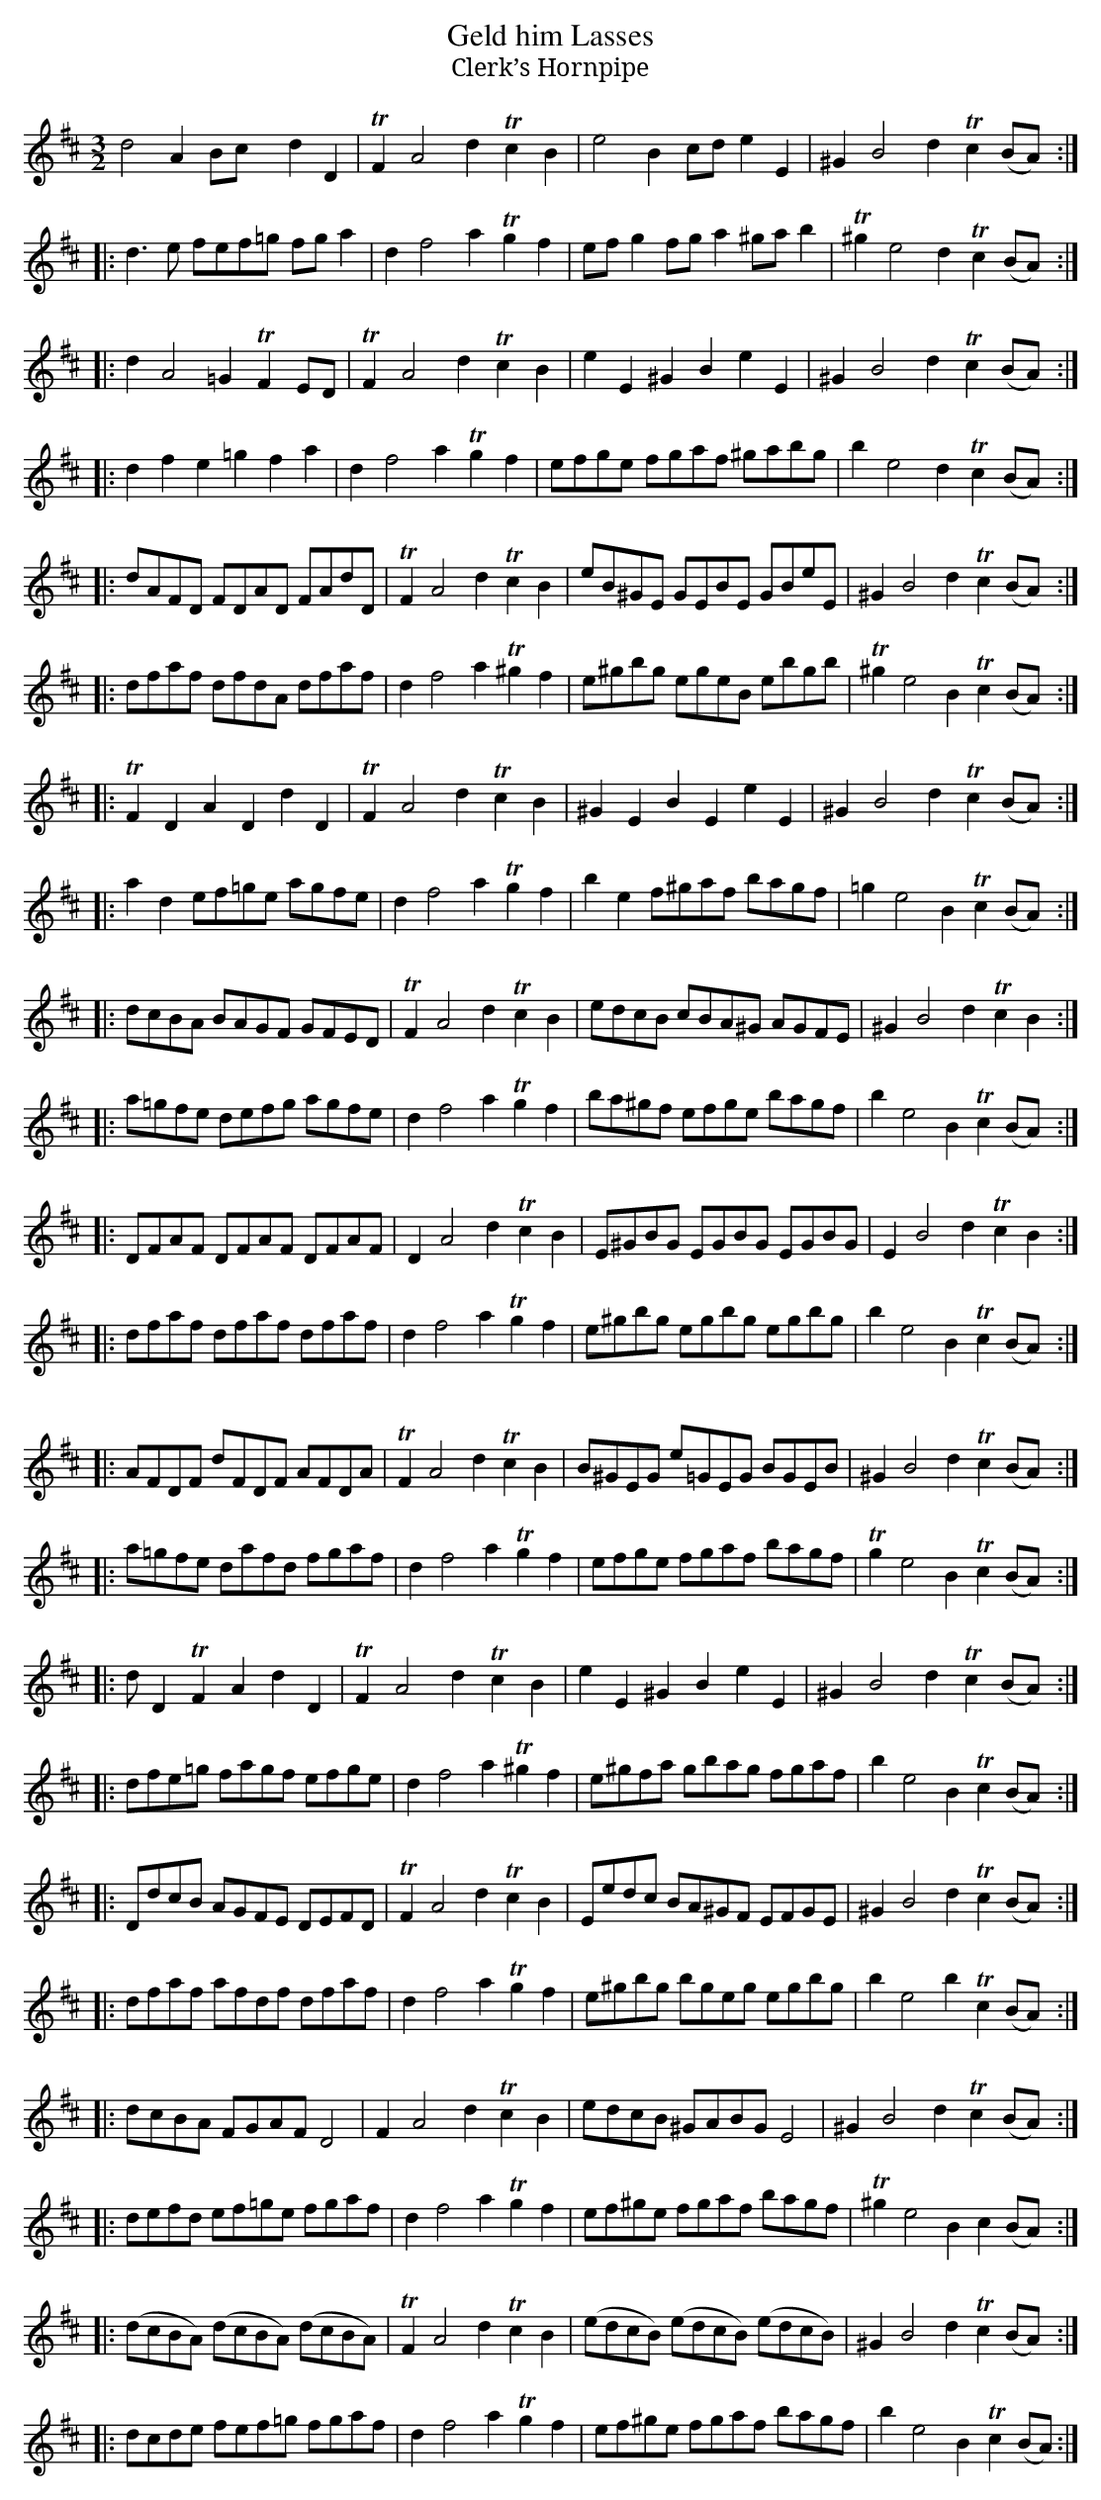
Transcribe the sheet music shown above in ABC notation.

X:1
T:Geld him Lasses
T:Clerk’s Hornpipe
M:3/2
L:1/8
K:D
d4 A2 Bcx d2D2|TF2A4 d2Tc2B2|e4 B2 cd e2E2|^G2B4 d2 Tc2 (BA):|
|:d3e fef=g fg a2|d2f4 a2Tg2f2|ef g2 fg a2 ^ga b2|T^g2e4 d2 Tc2 (BA):|
|:d2A4 =G2TF2 ED|TF2A4 d2 Tc2B2|e2E2^G2 B2e2E2|^G2B4 d2 Tc2(BA):|
|:d2f2 e2=g2f2a2|d2f4 a2Tg2f2|efge fgaf ^gabg|b2e4 d2 Tc2 (BA):|
|:dAFD FDAD FAdD|TF2A4 d2 Tc2B2|eB^GE GEBE GBeE|^G2B4 d2 Tc2(BA):|
|:dfaf dfdA dfaf |d2f4 a2 T^g2f2|e^gbg egeB ebgb |T^g2 e4 B2 Tc2 (BA):|
|:TF2D2A2D2d2D2|TF2A4 d2 Tc2B2|^G2E2B2E2e2E2|^G2B4 d2 Tc2 (BA):|
|:a2d2 ef=ge agfe|d2f4 a2 Tg2f2|b2e2 f^gaf bagf|=g2e4 B2Tc2 (BA):|
|:dcBA BAGF GFED|TF2A4 d2 Tc2B2|edcB cBA^G AGFE|^G2B4 d2 Tc2B2:|
|:a=gfe defg agfe|d2f4 a2 Tg2f2|ba^gf efge bagf|b2e4 B2 Tc2 (BA):|
|:DFAF DFAF DFAF|D2A4 d2 Tc2B2|E^GBG EGBG EGBG|E2B4 d2 Tc2B2:|
|:dfaf dfaf dfaf |d2f4 a2 Tg2f2|e^gbg egbg egbg|b2e4 B2 Tc2 (BA):|
|:AFDF dFDF AFDA|TF2A4 d2 Tc2B2|B^GEG e=GEG BGEB|^G2B4 d2Tc2(BA):|
|:a=gfe dafd fgaf|d2f4 a2 Tg2f2|efge fgaf bagf|Tg2e4 B2 Tc2 (BA):|
|:dD2TF2A2d2D2|TF2A4 d2 Tc2B2|e2E2^G2B2e2E2|^G2B4 d2 Tc2(BA):|
|:dfe=g fagf efge|d2f4 a2 T^g2f2|e^gfa gbag fgaf|b2e4 B2 Tc2 (BA):|
|:DdcB AGFE DEFD|TF2A4 d2 Tc2B2|Eedc BA^GF EFGE|^G2B4 d2 Tc2(BA):|
|:dfaf afdf dfaf|d2f4 a2Tg2f2|e^gbg bgeg egbg|b2e4 b2 Tc2(BA):|
|:dcBA FGAF D4 |F2A4 d2 Tc2B2|edcB ^GABG E4|^G2B4d2Tc2 (BA):|
|:defd ef=ge fgaf|d2f4 a2 Tg2f2|ef^ge fgaf bagf|T^g2e4 B2 c2 (BA):|
|:(dcBA) (dcBA) (dcBA) |TF2A4 d2 Tc2B2|(edcB) (edcB) (edcB) |^G2B4 d2 Tc2 (BA):|
|:dcde fef=g fgaf|d2f4 a2 Tg2f2|ef^ge fgaf bagf|b2e4 B2 Tc2(BA):|]
